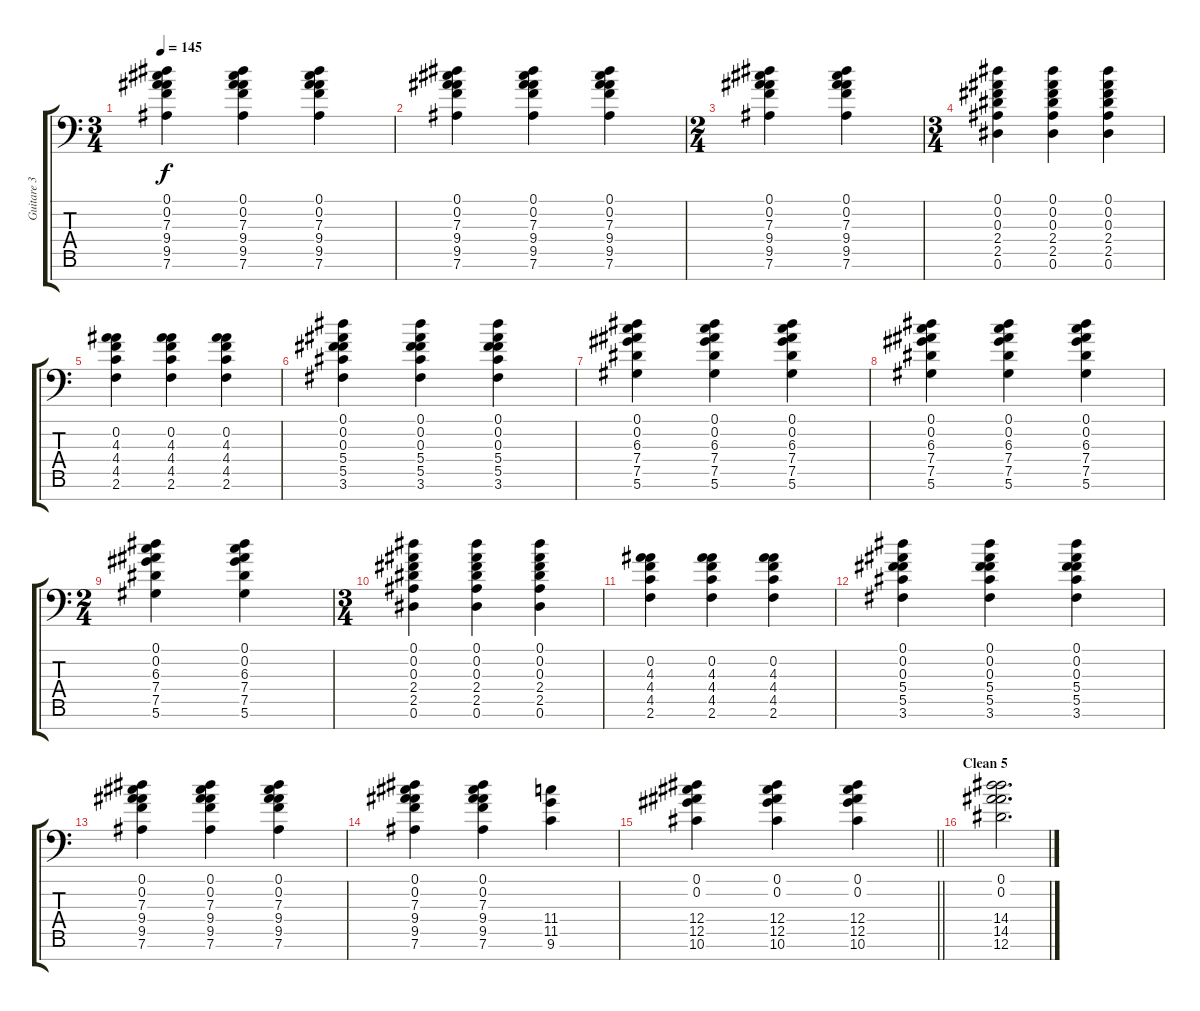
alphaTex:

\track ("Guitare 3" "Guitare 3") {instrument distortionguitar}
\staff {score tabs}
\tuning (Eb4 Bb3 Gb3 Db3 Ab2 Eb2 Bb1) {hide}
\ts (3 4)
\tempo 145
\clef f4
\ks c
(0.1 0.2 7.3 9.4 9.5 7.6).4{dy f} (0.1 0.2 7.3 9.4 9.5 7.6).4 (0.1 0.2 7.3 9.4 9.5 7.6).4 |
(0.1 0.2 7.3 9.4 9.5 7.6).4 (0.1 0.2 7.3 9.4 9.5 7.6).4 (0.1 0.2 7.3 9.4 9.5 7.6).4 |
\ts (2 4)
(0.1 0.2 7.3 9.4 9.5 7.6).4 (0.1 0.2 7.3 9.4 9.5 7.6).4 |
\ts (3 4)
(0.1 0.2 0.3 2.4 2.5 0.6).4 (0.1 0.2 0.3 2.4 2.5 0.6).4 (0.1 0.2 0.3 2.4 2.5 0.6).4 |
(0.2 4.3 4.4 4.5 2.6).4 (0.2 4.3 4.4 4.5 2.6).4 (0.2 4.3 4.4 4.5 2.6).4 |
(0.1 0.2 0.3 5.4 5.5 3.6).4 (0.1 0.2 0.3 5.4 5.5 3.6).4 (0.1 0.2 0.3 5.4 5.5 3.6).4 |
(0.1 0.2 6.3 7.4 7.5 5.6).4 (0.1 0.2 6.3 7.4 7.5 5.6).4 (0.1 0.2 6.3 7.4 7.5 5.6).4 |
(0.1 0.2 6.3 7.4 7.5 5.6).4 (0.1 0.2 6.3 7.4 7.5 5.6).4 (0.1 0.2 6.3 7.4 7.5 5.6).4 |
\ts (2 4)
(0.1 0.2 6.3 7.4 7.5 5.6).4 (0.1 0.2 6.3 7.4 7.5 5.6).4 |
\ts (3 4)
(0.1 0.2 0.3 2.4 2.5 0.6).4 (0.1 0.2 0.3 2.4 2.5 0.6).4 (0.1 0.2 0.3 2.4 2.5 0.6).4 |
(0.2 4.3 4.4 4.5 2.6).4 (0.2 4.3 4.4 4.5 2.6).4 (0.2 4.3 4.4 4.5 2.6).4 |
(0.1 0.2 0.3 5.4 5.5 3.6).4 (0.1 0.2 0.3 5.4 5.5 3.6).4 (0.1 0.2 0.3 5.4 5.5 3.6).4 |
(0.1 0.2 7.3 9.4 9.5 7.6).4 (0.1 0.2 7.3 9.4 9.5 7.6).4 (0.1 0.2 7.3 9.4 9.5 7.6).4 |
(0.1 0.2 7.3 9.4 9.5 7.6).4 (0.1 0.2 7.3 9.4 9.5 7.6).4 (11.4 11.5 9.6).4 |
\barLineRight lightlight
(0.1 0.2 12.4 12.5 10.6).4 (0.1 0.2 12.4 12.5 10.6).4 (0.1 0.2 12.4 12.5 10.6).4 |
\section ("" "Clean 5")
(0.1 0.2 14.4 14.5 12.6).2{d volume 0}
